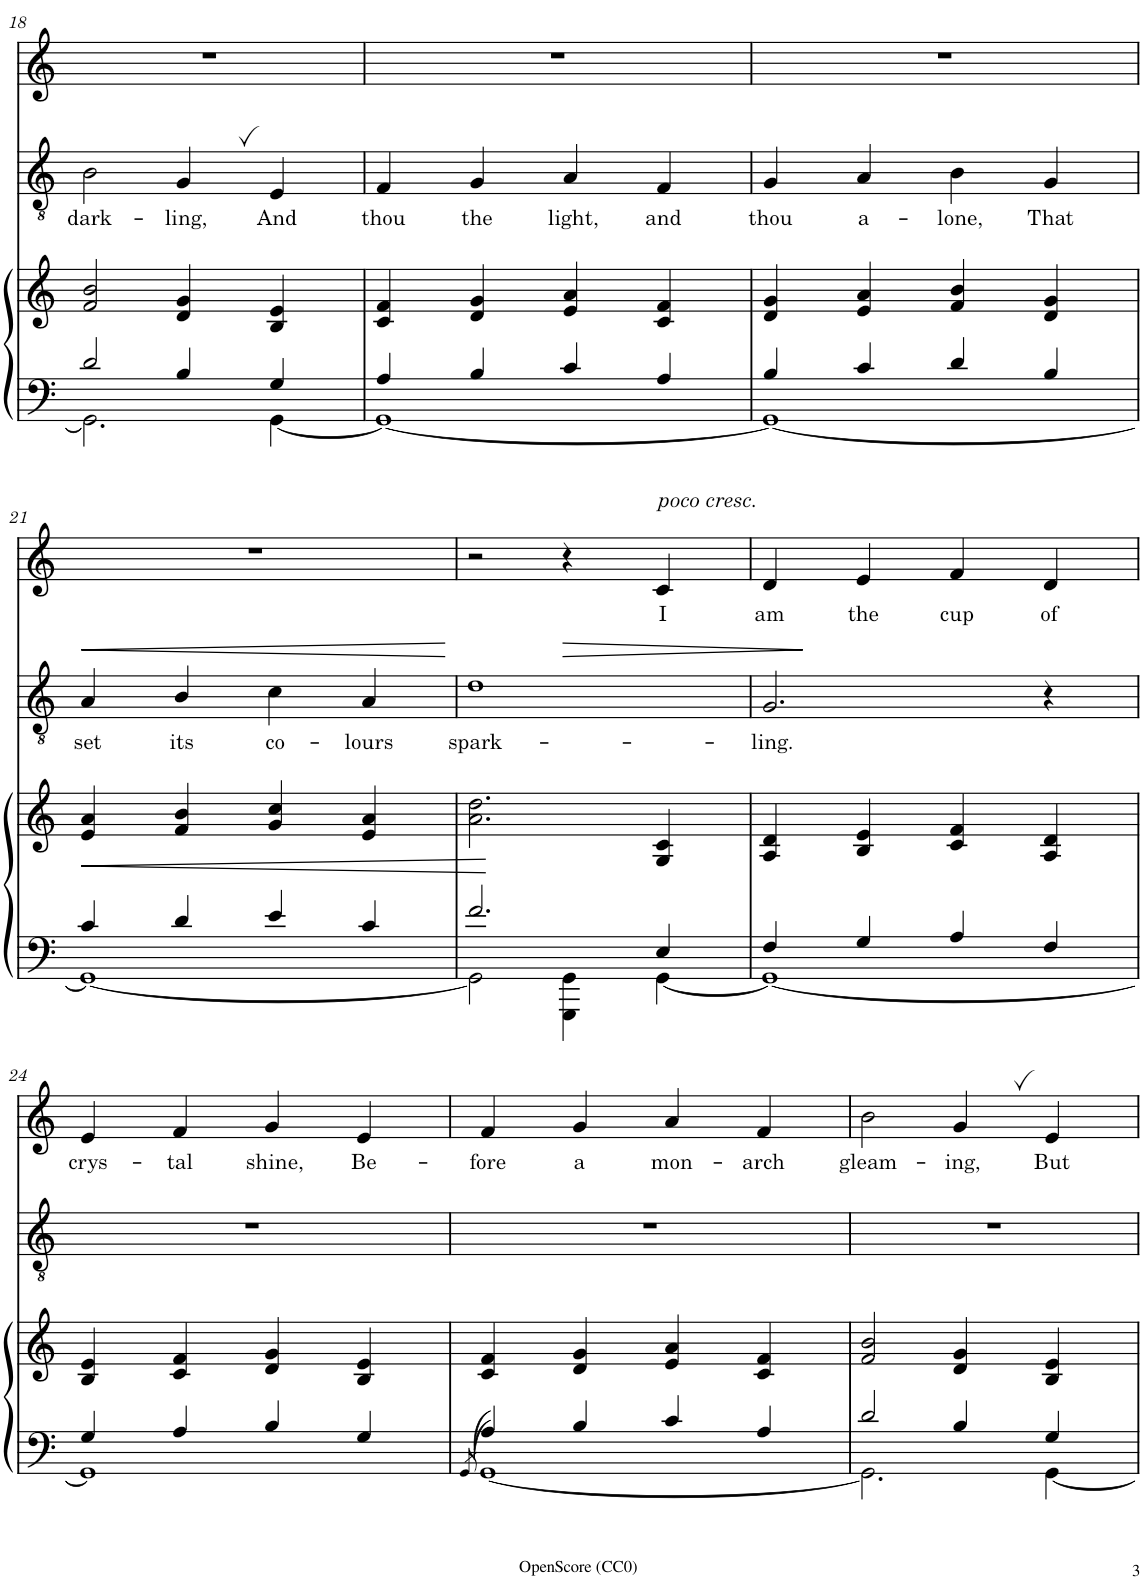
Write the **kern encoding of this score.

**kern	**kern	**kern	**text	**dynam	**kern	**text	**kern	**kern
*part5	*part5	*part4	*part4	*part4	*part3	*part3	*part2	*part1
*staff6	*staff5	*staff4	*staff4	*staff4	*staff3	*staff3	*staff2	*staff1
*I"Piano	*	*I"Baritone	*	*	*I"Contralto	*	*I"Voice	*I"Voice
*I'Pno	*	*	*	*	*	*	*	*
!!LO:PB:g=z
*clefF4	*clefG2	*clefGv2	*	*	*clefG2	*	*clefGv2	*clefG2
*k[]	*k[]	*k[]	*	*	*k[]	*	*k[]	*k[]
*M4/4	*M4/4	*M4/4	*	*	*M4/4	*	*M4/4	*M4/4
*met(c)	*met(c)	*met(c)	*	*	*met(c)	*	*met(c)	*met(c)
=18	=18	=18	=18	=18	=18	=18	=18	=18
*^	*	*	*	*	*	*	*	*
!	!	!	!	!	!	!LO:TX:a:color=#FFFFFF:t=.	!	!	!
!	!	!	!LO:TX:a:color=#FFFFFF:t=.	!	!	!	!	!	!
!	!	!LO:TX:a:color=#FFFFFF:t=.	!	!	!	!	!	!	!
!LO:TX:a:color=#FFFFFF:t=.	!	!	!	!	!	!	!	!	!
!	!	!	!	!LO:LY:b	!	!	!	!	!
2d/	2.GG\]	2f/ 2b/	2B\	dark-	.	1r	.	1r	1r
!	!	!	!	!LO:LY:b	!	!	!	!	!
4B/	.	4d/ 4g/	4G,/	-ling,	.	.	.	.	.
!	!	!	!	!LO:LY:b	!	!	!	!	!
4G/	[4GG\	4B/ 4e/	4E/	And	.	.	.	.	.
=19	=19	=19	=19	=19	=19	=19	=19	=19	=19
!	!	!	!	!LO:LY:b	!	!	!	!	!
4A/	1GG_	4c/ 4f/	4F/	thou	.	1r	.	1r	1r
!	!	!	!	!LO:LY:b	!	!	!	!	!
4B/	.	4d/ 4g/	4G/	the	.	.	.	.	.
!	!	!	!	!LO:LY:b	!	!	!	!	!
4c/	.	4e/ 4a/	4A/	light,	.	.	.	.	.
!	!	!	!	!LO:LY:b	!	!	!	!	!
4A/	.	4c/ 4f/	4F/	and	.	.	.	.	.
=20	=20	=20	=20	=20	=20	=20	=20	=20	=20
!	!	!	!	!LO:LY:b	!	!	!	!	!
4B/	1GG_	4d/ 4g/	4G/	thou	.	1r	.	1r	1r
!	!	!	!	!LO:LY:b	!	!	!	!	!
4c/	.	4e/ 4a/	4A/	a-	.	.	.	.	.
!	!	!	!	!LO:LY:b	!	!	!	!	!
4d/	.	4f/ 4b/	4B\	-lone,	.	.	.	.	.
!	!	!	!	!LO:LY:b	!	!	!	!	!
4B/	.	4d/ 4g/	4G/	That	.	.	.	.	.
!!LO:LB:g=z
=21	=21	=21	=21	=21	=21	=21	=21	=21	=21
!	!	!	!LO:TX:a:color=#FFFFFF:t=.	!	!	!	!	!	!
!	!	!LO:TX:a:color=#FFFFFF:t=.	!	!	!	!	!	!	!
!LO:TX:a:color=#FFFFFF:t=.	!	!	!	!	!	!	!	!	!
!	!	!	!	!LO:LY:b	!LO:HP:b	!	!	!	!
4c/	1GG_	4e/ 4a/	4A/	set	<	1r	.	1r	1r
!	!	!	!	!LO:LY:b	!	!	!	!	!
4d/	.	4f/ 4b/	4B/	its	.	.	.	.	.
!	!	!	!	!LO:LY:b	!	!	!	!	!
4e/	.	4g/ 4cc/	4c\	co-	.	.	.	.	.
!	!	!	!	!LO:LY:b	!	!	!	!	!
4c/	.	4e/ 4a/	4A/	-lours	.	.	.	.	.
=22	=22	=22	=22	=22	=22	=22	=22	=22	=22
!	!	!	!	!LO:LY:b	!	!	!	!	!
*	*	*	*^	*	*	*	*	*	*
2.f/	2GG\]	2.a\ 2.dd\	1d	2ryy	spark-	.	2r	.	1r	1r
.	4GGG\ 4GG\	.	.	2ryy	.	.	4r	.	.	.
!	!	!	!	!	!	!	!LO:TX:a:i:t=poco cresc.	!	!	!
!	!	!	!	!	!	!	!	!LO:LY:b	!	!
4E/	[4GG\	4G/ 4c/	.	.	.	.	4c/	I	.	.
*v	*v	*	*v	*v	*	*	*	*	*	*
.	.	.	.	[	.	.	.	.
=23	=23	=23	=23	=23	=23	=23	=23	=23
*^	*	*	*	*	*	*	*	*
!	!	!	!	!LO:LY:b	!	!	!LO:LY:b	!	!
4F/	1GG_	4A/ 4d/	2.G/	-ling.	.	4d/	am	1r	1r
!	!	!	!	!	!	!	!LO:LY:b	!	!
4G/	.	4B/ 4e/	.	.	.	4e/	the	.	.
!	!	!	!	!	!	!	!LO:LY:b	!	!
4A/	.	4c/ 4f/	.	.	.	4f/	cup	.	.
!	!	!	!	!	!	!	!LO:LY:b	!	!
4F/	.	4A/ 4d/	4r	.	.	4d/	of	.	.
!!LO:LB:g=z
=24	=24	=24	=24	=24	=24	=24	=24	=24	=24
!	!	!	!	!	!	!LO:TX:a:color=#FFFFFF:t=.	!	!	!
!	!	!	!LO:TX:a:color=#FFFFFF:t=.	!	!	!	!	!	!
!	!	!	!	!	!	!	!LO:LY:b	!	!
4G/	1GG]	4B/ 4e/	1r	.	.	4e/	crys-	1r	1r
!	!	!	!	!	!	!	!LO:LY:b	!	!
4A/	.	4c/ 4f/	.	.	.	4f/	-tal	.	.
!	!	!	!	!	!	!	!LO:LY:b	!	!
4B/	.	4d/ 4g/	.	.	.	4g/	shine,	.	.
!	!	!	!	!	!	!	!LO:LY:b	!	!
4G/	.	4B/ 4e/	.	.	.	4e/	Be-	.	.
=25	=25	=25	=25	=25	=25	=25	=25	=25	=25
8qGG/	.	.	.	.	.	.	.	.	.
!	!	!	!	!	!	!	!LO:LY:b	!	!
4A/	[1GG	4c/ 4f/	1r	.	.	4f/	-fore	1r	1r
!	!	!	!	!	!	!	!LO:LY:b	!	!
4B/	.	4d/ 4g/	.	.	.	4g/	a	.	.
!	!	!	!	!	!	!	!LO:LY:b	!	!
4c/	.	4e/ 4a/	.	.	.	4a/	mon-	.	.
!	!	!	!	!	!	!	!LO:LY:b	!	!
4A/	.	4c/ 4f/	.	.	.	4f/	-arch	.	.
=26	=26	=26	=26	=26	=26	=26	=26	=26	=26
!	!	!LO:TX:a:color=#FFFFFF:t=.	!	!	!	!	!	!	!
!LO:TX:a:color=#FFFFFF:t=.	!	!	!	!	!	!	!	!	!
!	!	!	!	!	!	!	!LO:LY:b	!	!
2d/	2.GG\]	2f/ 2b/	1r	.	.	2b\	gleam-	1r	1r
!	!	!	!	!	!	!	!LO:LY:b	!	!
4B/	.	4d/ 4g/	.	.	.	4g,/	-ing,	.	.
!	!	!	!	!	!	!	!LO:LY:b	!	!
4G/	[4GG\	4B/ 4e/	.	.	.	4e/	But	.	.
*v	*v	*	*	*	*	*	*	*	*
=	=	=	=	=	=	=	=	=
*-	*-	*-	*-	*-	*-	*-	*-	*-
